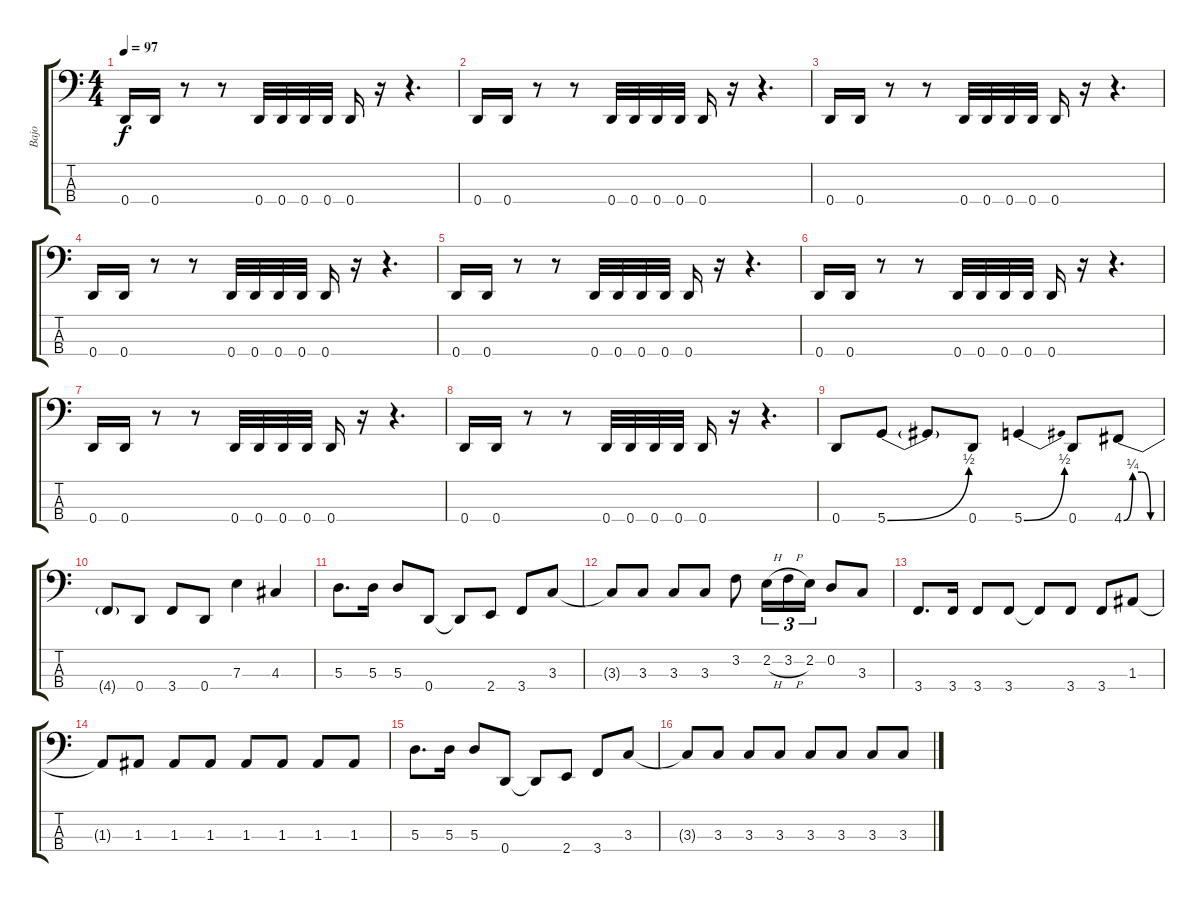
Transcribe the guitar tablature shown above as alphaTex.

\track ("Bajo" "Bajo") {instrument electricbasspick}
\staff {score tabs}
\tuning (G2 D2 A1 D1) {hide}
\ts (4 4)
\tempo 97
\clef f4
\ks c
0.4.16{dy f} 0.4.16 r.8 r.8 0.4.32 0.4.32 0.4.32 0.4.32 0.4.16 r.16 r.4{d} |
0.4.16 0.4.16 r.8 r.8 0.4.32 0.4.32 0.4.32 0.4.32 0.4.16 r.16 r.4{d} |
0.4.16 0.4.16 r.8 r.8 0.4.32 0.4.32 0.4.32 0.4.32 0.4.16 r.16 r.4{d} |
0.4.16 0.4.16 r.8 r.8 0.4.32 0.4.32 0.4.32 0.4.32 0.4.16 r.16 r.4{d} |
0.4.16 0.4.16 r.8 r.8 0.4.32 0.4.32 0.4.32 0.4.32 0.4.16 r.16 r.4{d} |
0.4.16 0.4.16 r.8 r.8 0.4.32 0.4.32 0.4.32 0.4.32 0.4.16 r.16 r.4{d} |
0.4.16 0.4.16 r.8 r.8 0.4.32 0.4.32 0.4.32 0.4.32 0.4.16 r.16 r.4{d} |
0.4.16 0.4.16 r.8 r.8 0.4.32 0.4.32 0.4.32 0.4.32 0.4.16 r.16 r.4{d} |
0.4.8 5.4{be (bend 0 0 60 2)}.8 5.4{t}.8 0.4.8 5.4{be (bend 0 0 60 2)}.4 0.4.8 4.4{be (custom 0 0 15 1 30 1 45 0 60 0)}.8 |
4.4{t}.8 0.4.8 3.4.8 0.4.8 7.3.4 4.3.4 |
5.3.8{d} 5.3.16 5.3.8 0.4.8 0.4{t}.8 2.4.8 3.4.8 3.3.8 |
3.3{t}.8 3.3.8 3.3.8 3.3.8 3.2.8 2.2{h}.16{tu (3 2)} 3.2{h}.16{tu (3 2)} 2.2.16{tu (3 2)} 0.2.8 3.3.8 |
3.4.8{d} 3.4.16 3.4.8 3.4.8 3.4{t}.8 3.4.8 3.4.8 1.3.8 |
1.3{t}.8 1.3.8 1.3.8 1.3.8 1.3.8 1.3.8 1.3.8 1.3.8 |
5.3.8{d} 5.3.16 5.3.8 0.4.8 0.4{t}.8 2.4.8 3.4.8 3.3.8 |
3.3{t}.8 3.3.8 3.3.8 3.3.8 3.3.8 3.3.8 3.3.8 3.3.8
